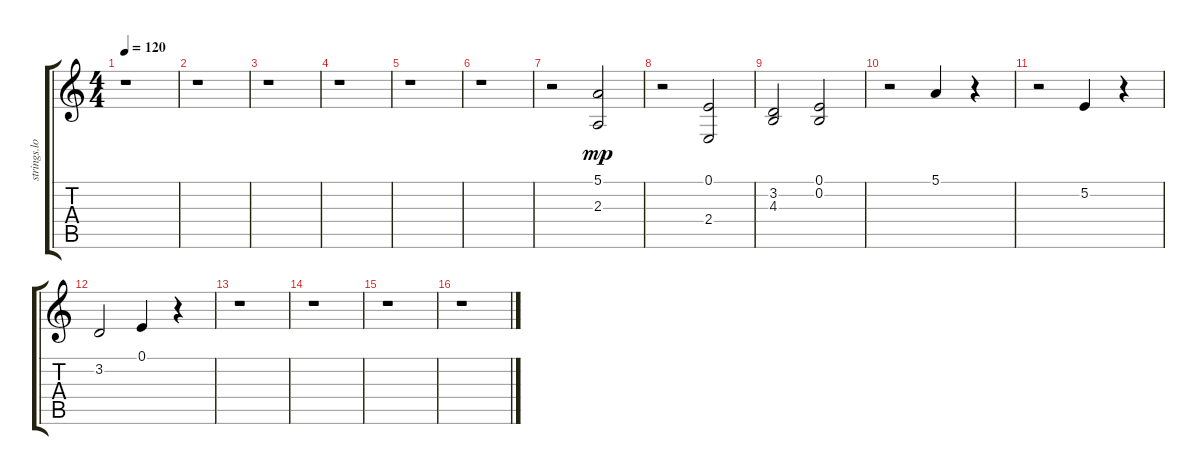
\track ("strings.loo" "strings.lo") {instrument stringensemble2}
\staff {score tabs}
\tuning (E4 B3 G3 D3 A2 E2) {hide}
\ts (4 4)
\tempo 120
\clef g2
\ks c
r.1{dy mp instrument stringensemble2} |
r.1 |
r.1 |
r.1 |
r.1 |
r.1 |
r.2 (5.1 2.3).2{instrument stringensemble2} |
r.2 (0.1 2.4).2 |
(3.2 4.3).2 (0.1 0.2).2 |
r.2 5.1.4 r.4 |
r.2 5.2.4 r.4 |
3.2.2 0.1.4 r.4 |
r.1 |
r.1 |
r.1 |
r.1
